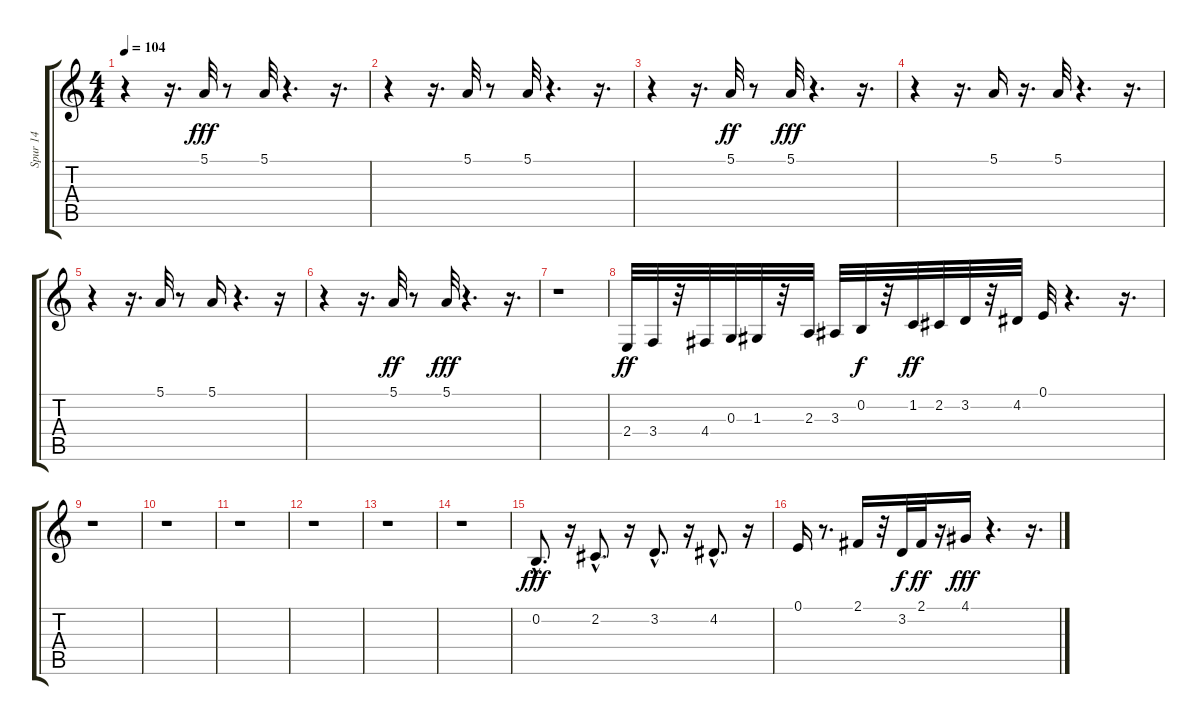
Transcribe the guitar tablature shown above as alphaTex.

\track ("Spur 14" "Spur 14") {instrument brasssection}
\staff {score tabs}
\tuning (E4 B3 G3 D3 A2 E2) {hide}
\ts (4 4)
\tempo 104
\clef g2
\ks c
r.4{dy fff} r.16{d} 5.1.32 r.8 5.1.32 r.4{d} r.16{d} |
r.4 r.16{d} 5.1.32 r.8 5.1.32 r.4{d} r.16{d} |
r.4 r.16{d} 5.1.32{dy ff} r.8 5.1.32{dy fff} r.4{d} r.16{d} |
r.4 r.16{d} 5.1.16 r.16{d} 5.1.32 r.4{d} r.16{d} |
r.4 r.16{d} 5.1.32 r.8 5.1.16 r.4{d} r.16 |
r.4 r.16{d} 5.1.32{dy ff} r.8 5.1.32{dy fff} r.4{d} r.16{d} |
r.1 |
2.4.32{dy ff} 3.4.32 r.32 4.4.32 0.3.32 1.3.32 r.32 2.3.32 3.3.32 0.2.32{dy f} r.32 1.2.32{dy ff} 2.2.32 3.2.32 r.32 4.2.32 0.1.32 r.4{d} r.16{d} |
r.1 |
r.1 |
r.1 |
r.1 |
r.1 |
r.1 |
0.2{hac}.8{d dy fff} r.16 2.2{hac}.8{d} r.16 3.2{hac}.8{d} r.16 4.2{hac}.8{d} r.16 |
0.1.16 r.8{d} 2.1.16 r.32 3.2.32{dy f} 2.1.32{dy ff} r.16 4.1.16{dy fff} r.4{d} r.16{d}
